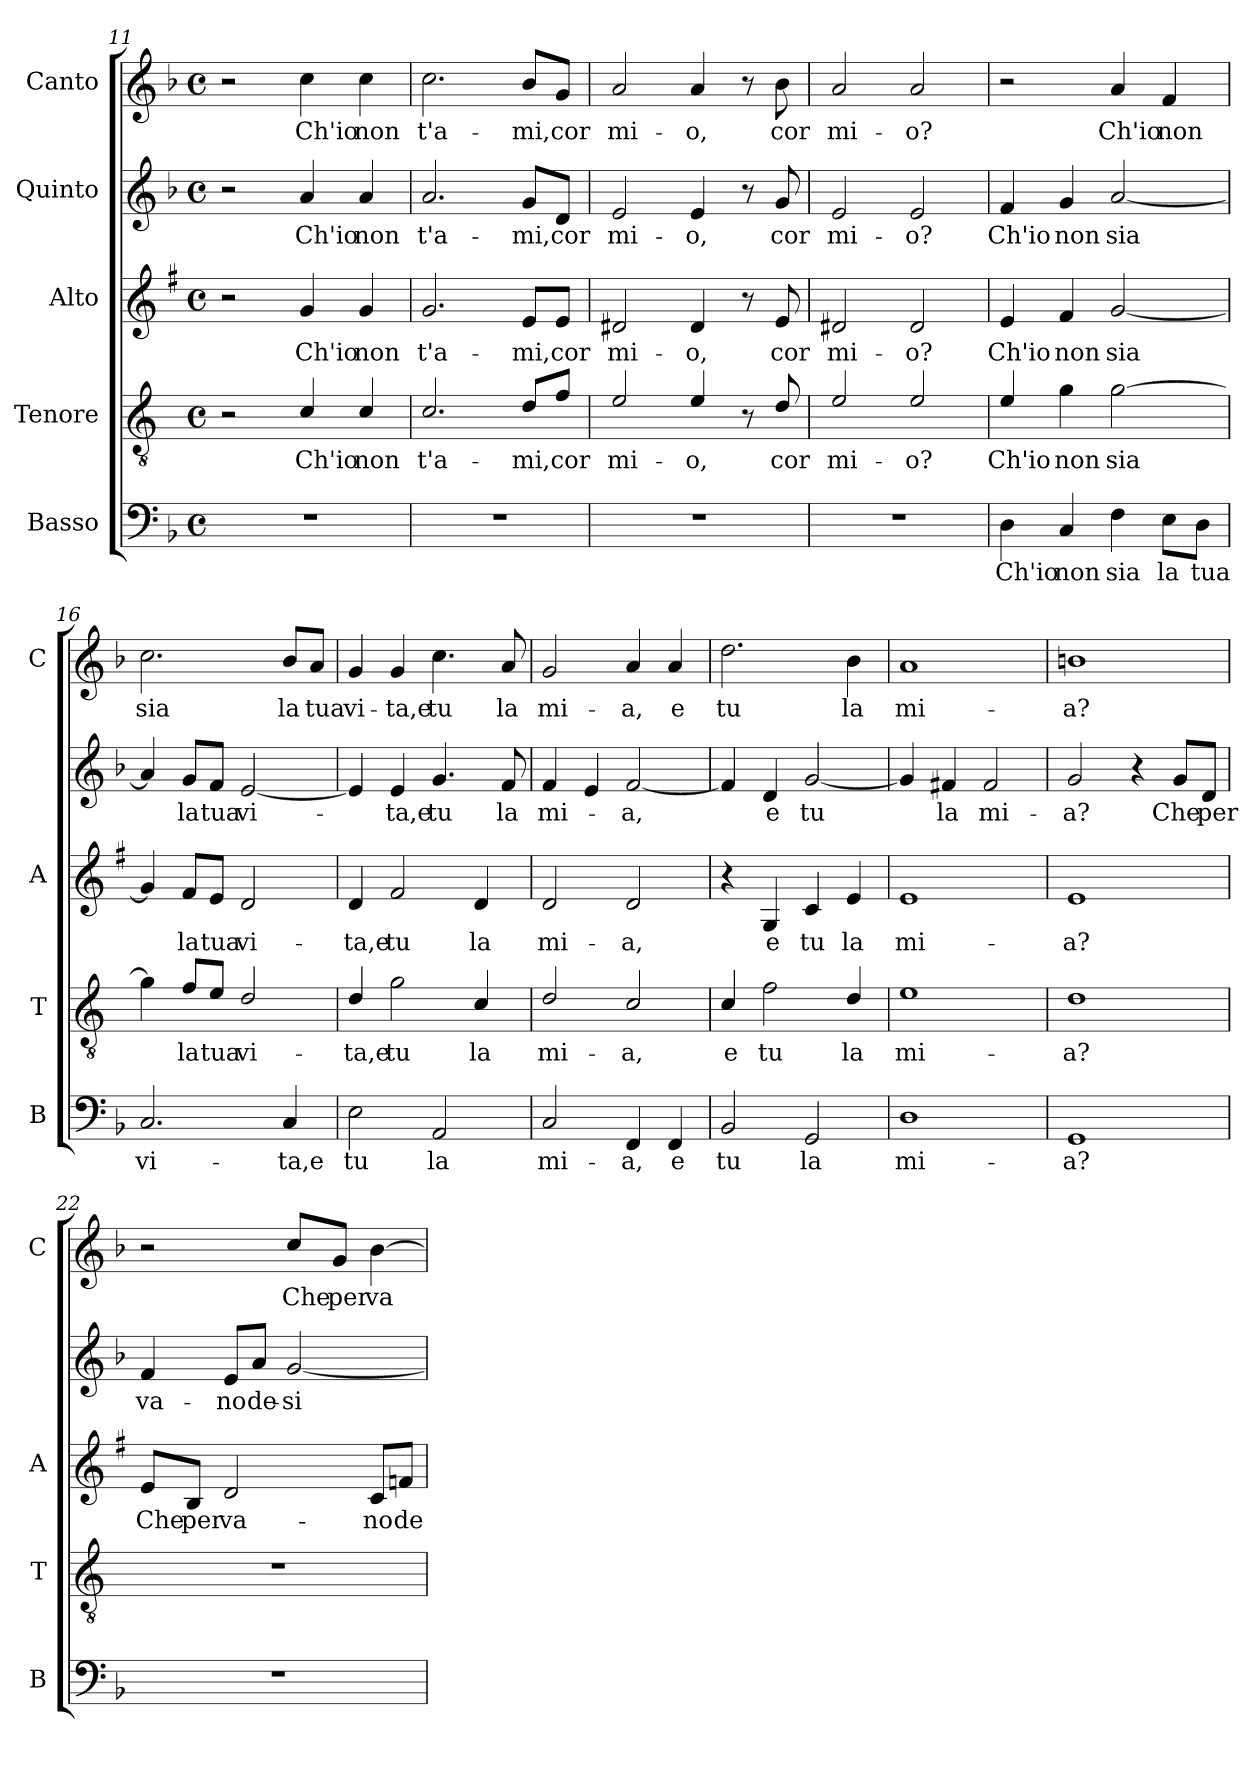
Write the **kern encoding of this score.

**kern	**text	**kern	**text	**kern	**text	**kern	**text	**kern	**text
*part5	*part5	*part4	*part4	*part3	*part3	*part2	*part2	*part1	*part1
*staff5	*staff5	*staff4	*staff4	*staff3	*staff3	*staff2	*staff2	*staff1	*staff1
*I"Basso	*	*I"Tenore	*	*I"Alto	*	*I"Quinto	*	*I"Canto	*
*I'B	*	*I'T	*	*I'A	*	*	*	*I'C	*
*clefF4	*	*clefGv2	*	*clefG2	*	*clefG2	*	*clefG2	*
*	*	*ITrd4c7	*	*ITrd1c2	*	*	*	*	*
*k[b-]	*	*k[b-]	*	*k[b-]	*	*k[b-]	*	*k[b-]	*
*F:	*	*F:	*	*F:	*	*F:	*	*F:	*
*M4/4	*	*M4/4	*	*M4/4	*	*M4/4	*	*M4/4	*
*met(c)	*	*met(c)	*	*met(c)	*	*met(c)	*	*met(c)	*
=11	=11	=11	=11	=11	=11	=11	=11	=11	=11
1r	.	2r	.	2r	.	2r	.	2r	.
!	!	!	!LO:LY:b	!	!LO:LY:b	!	!LO:LY:b	!	!LO:LY:b
.	.	4F/	Ch'io	4f/	Ch'io	4a/	Ch'io	4cc\	Ch'io
!	!	!	!LO:LY:b	!	!LO:LY:b	!	!LO:LY:b	!	!LO:LY:b
.	.	4F/	non	4f/	non	4a/	non	4cc\	non
=12	=12	=12	=12	=12	=12	=12	=12	=12	=12
!	!	!	!LO:LY:b	!	!LO:LY:b	!	!LO:LY:b	!	!LO:LY:b
1r	.	2.F/	t'a-	2.f/	t'a-	2.a/	t'a-	2.cc\	t'a-
!	!	!	!LO:LY:b	!	!LO:LY:b	!	!LO:LY:b	!	!LO:LY:b
.	.	8G/L	-mi,	8d/L	-mi,	8g/L	-mi,	8b-/L	-mi,
!	!	!	!LO:LY:b	!	!LO:LY:b	!	!LO:LY:b	!	!LO:LY:b
.	.	8B-/J	cor	8d/J	cor	8d/J	cor	8g/J	cor
!!LO:PB:g=z
=13	=13	=13	=13	=13	=13	=13	=13	=13	=13
!	!	!	!LO:LY:b	!	!LO:LY:b	!	!LO:LY:b	!	!LO:LY:b
1r	.	2A/	mi-	2c#X/	mi-	2e/	mi-	2a/	mi-
!	!	!	!LO:LY:b	!	!LO:LY:b	!	!LO:LY:b	!	!LO:LY:b
.	.	4A/	-o,	4c#/	-o,	4e/	-o,	4a/	-o,
.	.	8r	.	8r	.	8r	.	8r	.
!	!	!	!LO:LY:b	!	!LO:LY:b	!	!LO:LY:b	!	!LO:LY:b
.	.	8G/	cor	8d/	cor	8g/	cor	8b-\	cor
=14	=14	=14	=14	=14	=14	=14	=14	=14	=14
!	!	!	!LO:LY:b	!	!LO:LY:b	!	!LO:LY:b	!	!LO:LY:b
1r	.	2A/	mi-	2c#X/	mi-	2e/	mi-	2a/	mi-
!	!	!	!LO:LY:b	!	!LO:LY:b	!	!LO:LY:b	!	!LO:LY:b
.	.	2A/	-o?	2c#/	-o?	2e/	-o?	2a/	-o?
=15	=15	=15	=15	=15	=15	=15	=15	=15	=15
!	!LO:LY:b	!	!LO:LY:b	!	!LO:LY:b	!	!LO:LY:b	!	!
4D\	Ch'io	4A/	Ch'io	4d/	Ch'io	4f/	Ch'io	2r	.
!	!LO:LY:b	!	!LO:LY:b	!	!LO:LY:b	!	!LO:LY:b	!	!
4C/	non	4c\	non	4e/	non	4g/	non	.	.
!	!LO:LY:b	!	!LO:LY:b	!	!LO:LY:b	!	!LO:LY:b	!	!LO:LY:b
4F\	sia	[2c\	sia	[2f/	sia	[2a/	sia	4a/	Ch'io
!	!LO:LY:b	!	!	!	!	!	!	!	!LO:LY:b
8E\L	la	.	.	.	.	.	.	4f/	non
!	!LO:LY:b	!	!	!	!	!	!	!	!
8D\J	tua	.	.	.	.	.	.	.	.
=16	=16	=16	=16	=16	=16	=16	=16	=16	=16
!	!LO:LY:b	!	!	!	!	!	!	!	!LO:LY:b
2.C/	vi-	4c\]	.	4f/]	.	4a/]	.	2.cc\	sia
!	!	!	!LO:LY:b	!	!LO:LY:b	!	!LO:LY:b	!	!
.	.	8B-/L	la	8e/L	la	8g/L	la	.	.
!	!	!	!LO:LY:b	!	!LO:LY:b	!	!LO:LY:b	!	!
.	.	8A/J	tua	8d/J	tua	8f/J	tua	.	.
!	!	!	!LO:LY:b	!	!LO:LY:b	!	!LO:LY:b	!	!
.	.	2G/	vi-	2c/	vi-	[2e/	vi-	.	.
!	!LO:LY:b	!	!	!	!	!	!	!	!LO:LY:b
4C/	-ta,e	.	.	.	.	.	.	8b-/L	la
!	!	!	!	!	!	!	!	!	!LO:LY:b
.	.	.	.	.	.	.	.	8a/J	tua
=17	=17	=17	=17	=17	=17	=17	=17	=17	=17
!	!LO:LY:b	!	!LO:LY:b	!	!LO:LY:b	!	!	!	!LO:LY:b
2E\	tu	4G/	-ta,e	4c/	-ta,e	4e/]	.	4g/	vi-
!	!	!	!LO:LY:b	!	!LO:LY:b	!	!LO:LY:b	!	!LO:LY:b
.	.	2c\	tu	2e/	tu	4e/	-ta,e	4g/	-ta,e
!	!LO:LY:b	!	!	!	!	!	!LO:LY:b	!	!LO:LY:b
2AA/	la	.	.	.	.	4.g/	tu	4.cc\	tu
!	!	!	!LO:LY:b	!	!LO:LY:b	!	!	!	!
.	.	4F/	la	4c/	la	.	.	.	.
!	!	!	!	!	!	!	!LO:LY:b	!	!LO:LY:b
.	.	.	.	.	.	8f/	la	8a/	la
=18	=18	=18	=18	=18	=18	=18	=18	=18	=18
!	!LO:LY:b	!	!LO:LY:b	!	!LO:LY:b	!	!LO:LY:b	!	!LO:LY:b
2C/	mi-	2G/	mi-	2c/	mi-	4f/	mi-	2g/	mi-
.	.	.	.	.	.	4e/	.	.	.
!	!LO:LY:b	!	!LO:LY:b	!	!LO:LY:b	!	!LO:LY:b	!	!LO:LY:b
4FF/	-a,	2F/	-a,	2c/	-a,	[2f/	-a,	4a/	-a,
!	!LO:LY:b	!	!	!	!	!	!	!	!LO:LY:b
4FF/	e	.	.	.	.	.	.	4a/	e
=19	=19	=19	=19	=19	=19	=19	=19	=19	=19
!	!LO:LY:b	!	!LO:LY:b	!	!	!	!	!	!LO:LY:b
2BB-/	tu	4F/	e	4r	.	4f/]	.	2.dd\	tu
!	!	!	!LO:LY:b	!	!LO:LY:b	!	!LO:LY:b	!	!
.	.	2B-\	tu	4F/	e	4d/	e	.	.
!	!LO:LY:b	!	!	!	!LO:LY:b	!	!LO:LY:b	!	!
2GG/	la	.	.	4B-/	tu	[2g/	tu	.	.
!	!	!	!LO:LY:b	!	!LO:LY:b	!	!	!	!LO:LY:b
.	.	4G/	la	4d/	la	.	.	4b-\	la
!!LO:LB:g=z
=20	=20	=20	=20	=20	=20	=20	=20	=20	=20
!	!LO:LY:b	!	!LO:LY:b	!	!LO:LY:b	!	!	!	!LO:LY:b
1D	mi-	1A	mi-	1d	mi-	4g/]	.	1a	mi-
!	!	!	!	!	!	!	!LO:LY:b	!	!
.	.	.	.	.	.	4f#X/	la	.	.
!	!	!	!	!	!	!	!LO:LY:b	!	!
.	.	.	.	.	.	2f#/	mi-	.	.
=21	=21	=21	=21	=21	=21	=21	=21	=21	=21
!	!LO:LY:b	!	!LO:LY:b	!	!LO:LY:b	!	!LO:LY:b	!	!LO:LY:b
1GG	-a?	1G	-a?	1d	-a?	2g/	-a?	1bn	-a?
.	.	.	.	.	.	4r	.	.	.
!	!	!	!	!	!	!	!LO:LY:b	!	!
.	.	.	.	.	.	8g/L	Che	.	.
!	!	!	!	!	!	!	!LO:LY:b	!	!
.	.	.	.	.	.	8d/J	per	.	.
=22	=22	=22	=22	=22	=22	=22	=22	=22	=22
!	!	!	!	!	!LO:LY:b	!	!LO:LY:b	!	!
1r	.	1r	.	8d/L	Che	4f/	va-	2r	.
!	!	!	!	!	!LO:LY:b	!	!	!	!
.	.	.	.	8A/J	per	.	.	.	.
!	!	!	!	!	!LO:LY:b	!	!LO:LY:b	!	!
.	.	.	.	2c/	va-	8e/L	-no	.	.
!	!	!	!	!	!	!	!LO:LY:b	!	!
.	.	.	.	.	.	8a/J	de-	.	.
!	!	!	!	!	!	!	!LO:LY:b	!	!LO:LY:b
.	.	.	.	.	.	[2g/	-si-	8cc/L	Che
!	!	!	!	!	!	!	!	!	!LO:LY:b
.	.	.	.	.	.	.	.	8g/J	per
!	!	!	!	!	!LO:LY:b	!	!	!	!LO:LY:b
.	.	.	.	8B-/L	-no	.	.	[4b-\	va-
!	!	!	!	!	!LO:LY:b	!	!	!	!
.	.	.	.	8e-X/J	de-	.	.	.	.
=	=	=	=	=	=	=	=	=	=
*-	*-	*-	*-	*-	*-	*-	*-	*-	*-
